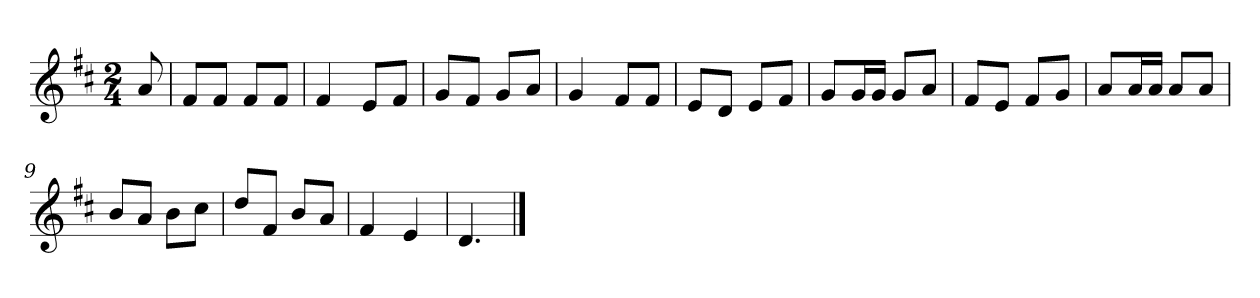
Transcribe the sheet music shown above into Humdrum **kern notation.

**kern
*part1
*staff1
*k[f#c#]
*M2/4
*MM120
=
8a
=1
8f#L
8f#J
8f#L
8f#J
=2
4f#
8eL
8f#J
=3
8gL
8f#J
8gL
8aJ
=4
4g
8f#L
8f#J
=5
8eL
8dJ
8eL
8f#J
=6
8gL
16gL
16gJJ
8gL
8aJ
=7
8f#L
8eJ
8f#L
8gJ
=8
8aL
16aL
16aJJ
8aL
8aJ
=9
8bL
8aJ
8bL
8cc#J
=10
8ddL
8f#J
8bL
8aJ
=11
4f#
4e
=12
4.d
==
*-
